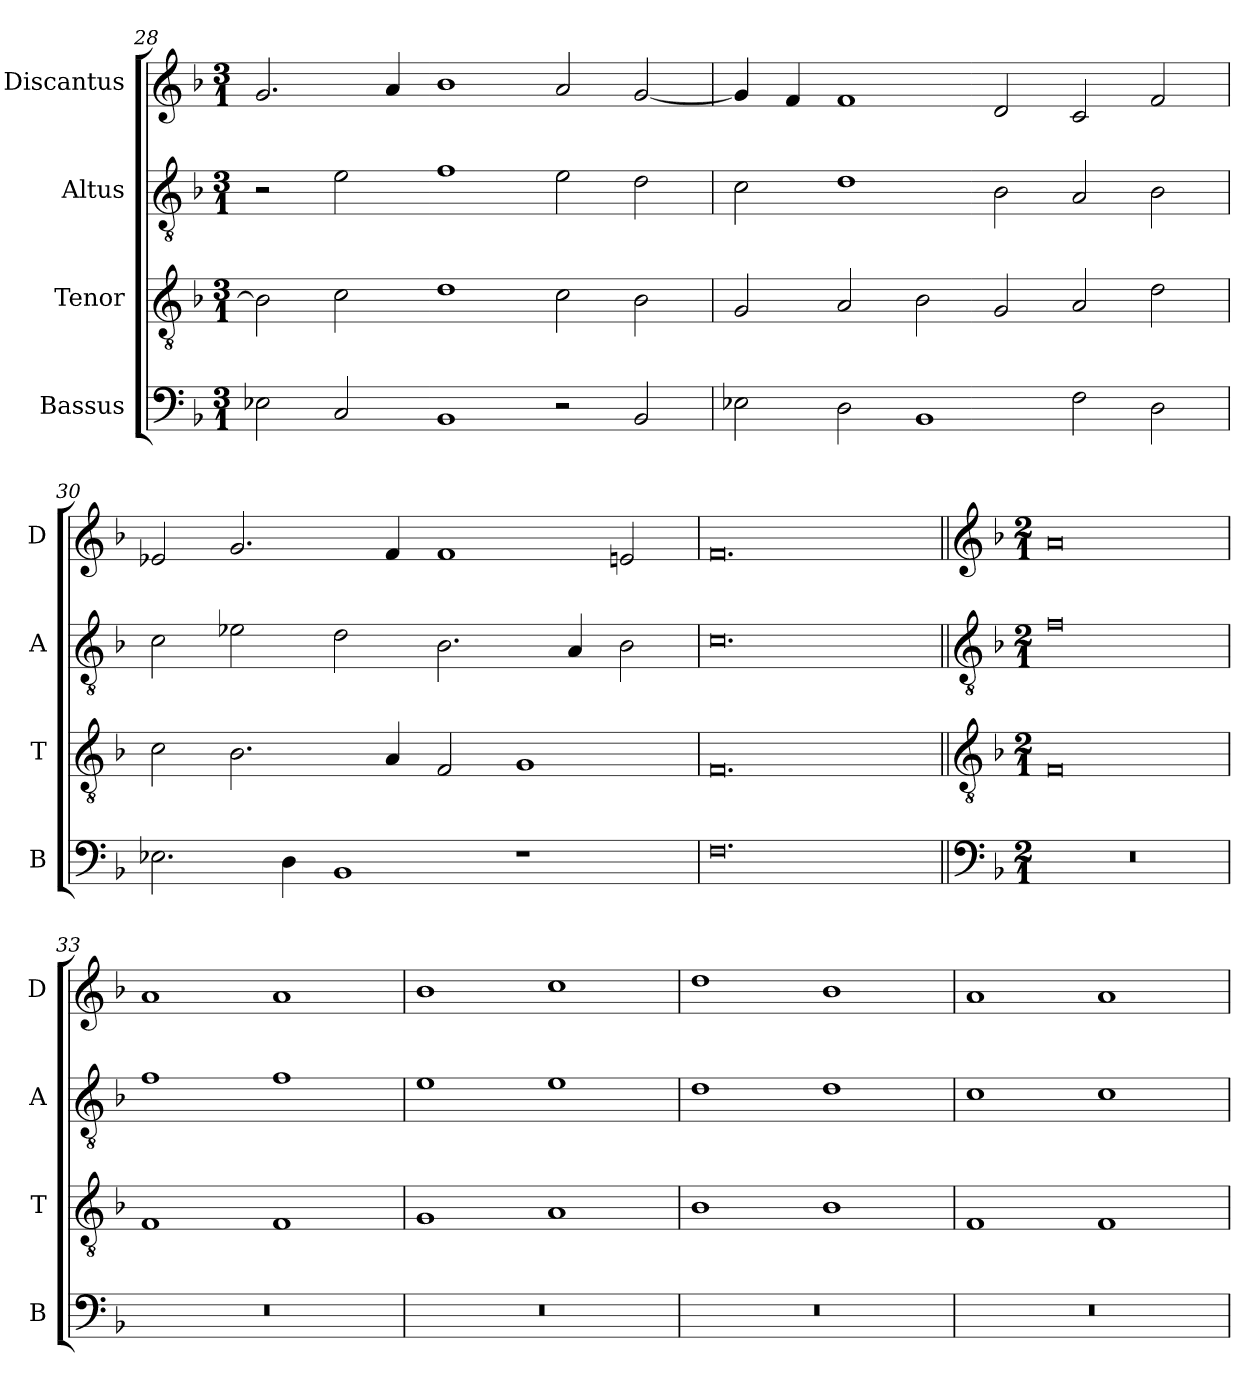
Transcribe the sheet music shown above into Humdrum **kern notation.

**kern	**kern	**kern	**kern
*part4	*part3	*part2	*part1
*staff4	*staff3	*staff2	*staff1
*I"Bassus	*I"Tenor	*I"Altus	*I"Discantus
*I'B	*I'T	*I'A	*I'D
*clefF4	*clefGv2	*clefGv2	*clefG2
*k[b-]	*k[b-]	*k[b-]	*k[b-]
*M3/1	*M3/1	*M3/1	*M3/1
=28	=28	=28	=28
2E-X\	2B-\]	2r	2.g/
2C/	2c\	2e\	.
.	.	.	4a/
1BB-	1d	1f	1b-
2r	2c\	2e\	2a/
2BB-/	2B-\	2d\	[2g/
=29	=29	=29	=29
2E-X\	2G/	2c\	4g/]
.	.	.	4f/
2D\	2A/	1d	1f
1BB-	2B-\	.	.
.	2G/	2B-\	2d/
2F\	2A/	2A/	2c/
2D\	2d\	2B-\	2f/
=30	=30	=30	=30
2.E-X\	2c\	2c\	2e-X/
.	2.B-\	2e-X\	2.g/
4D\	.	.	.
1BB-	.	2d\	.
.	4A/	.	4f/
.	2F/	2.B-\	1f
1r	1G	.	.
.	.	4A/	.
.	.	2B-\	2en/
=31	=31	=31	=31
0.F	0.F	0.c	0.f
!!LO:LB:g=z
=32||	=32||	=32||	=32||
*clefF4	*clefGv2	*clefGv2	*clefG2
*k[b-]	*k[b-]	*k[b-]	*k[b-]
*M2/1	*M2/1	*M2/1	*M2/1
0r	0F	0f	0a
=33	=33	=33	=33
0r	1F	1f	1a
.	1F	1f	1a
=34	=34	=34	=34
0r	1G	1e	1b-
.	1A	1e	1cc
=35	=35	=35	=35
0r	1B-	1d	1dd
.	1B-	1d	1b-
=36	=36	=36	=36
0r	1F	1c	1a
.	1F	1c	1a
=	=	=	=
*-	*-	*-	*-
